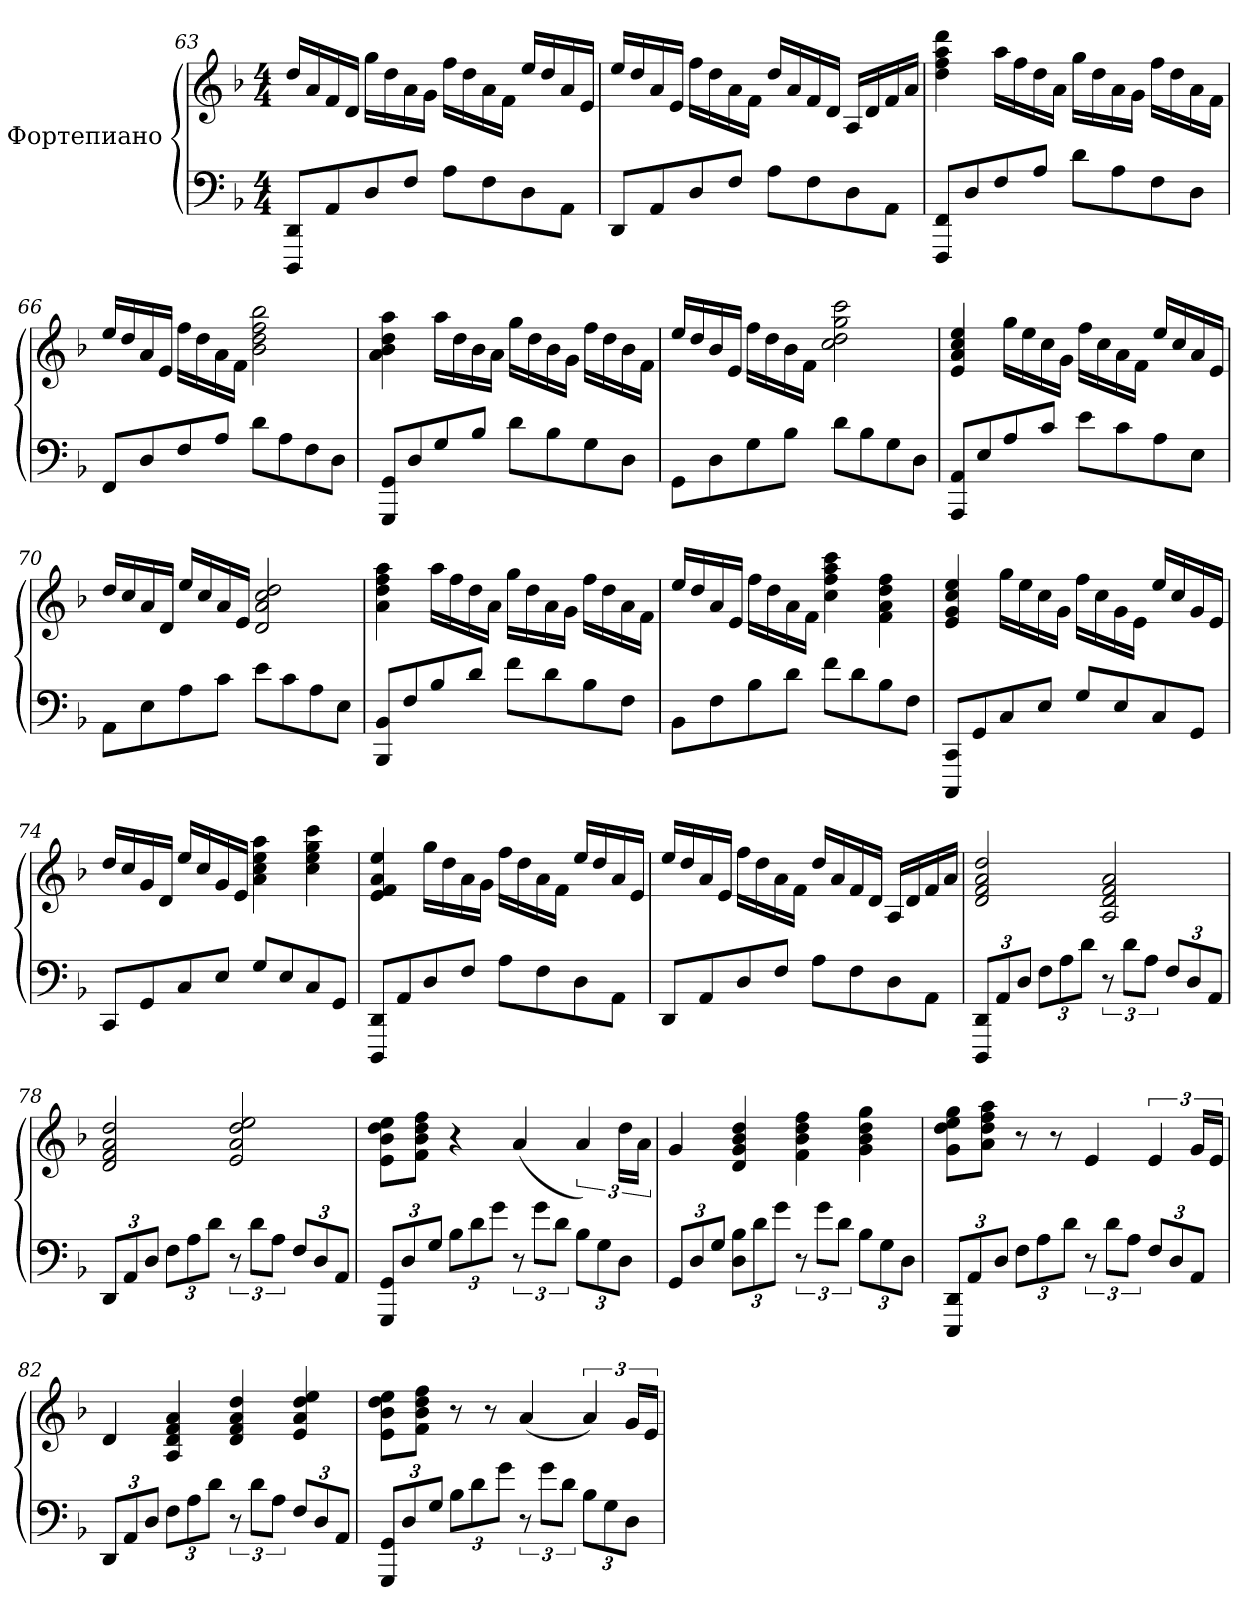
**kern	**kern
*part1	*part1
*staff2	*staff1
*I"Фортепиано	*
*clefF4	*clefG2
*k[b-]	*k[b-]
*M4/4	*M4/4
=63	=63
8DDD/ 8DD/L	16dd/LL
.	16a/
8AA/	16f/
.	16d/JJ
8D/	16gg\LL
.	16dd\
8F/J	16a\
.	16g\JJ
8A\L	16ff\LL
.	16dd\
8F\	16a\
.	16f\JJ
8D\	16ee/LL
.	16dd/
8AA\J	16a/
.	16e/JJ
!!LO:LB:g=z
=64	=64
8DD/L	16ee/LL
.	16dd/
8AA/	16a/
.	16e/JJ
8D/	16ff\LL
.	16dd\
8F/J	16a\
.	16f\JJ
8A\L	16dd/LL
.	16a/
8F\	16f/
.	16d/JJ
8D\	16A/LL
.	16d/
8AA\J	16f/
.	16a/JJ
=65	=65
8FFF/ 8FF/L	4dd\ 4ff\ 4aa\ 4ddd\
8D/	.
8F/	16aa\LL
.	16ff\
8A/J	16dd\
.	16a\JJ
8d\L	16gg\LL
.	16dd\
8A\	16a\
.	16g\JJ
8F\	16ff\LL
.	16dd\
8D\J	16a\
.	16f\JJ
!!LO:LB:g=z
=66	=66
8FF/L	16ee/LL
.	16dd/
8D/	16a/
.	16e/JJ
8F/	16ff\LL
.	16dd\
8A/J	16a\
.	16f\JJ
8d\L	2b-\ 2dd\ 2ff\ 2bb-\
8A\	.
8F\	.
8D\J	.
=67	=67
8GGG/ 8GG/L	4a\ 4b-\ 4dd\ 4aa\
8D/	.
8G/	16aa\LL
.	16dd\
8B-/J	16b-\
.	16a\JJ
8d\L	16gg\LL
.	16dd\
8B-\	16b-\
.	16g\JJ
8G\	16ff\LL
.	16dd\
8D\J	16b-\
.	16f\JJ
!!LO:LB:g=z
=68	=68
8GG\L	16ee/LL
.	16dd/
8D\	16b-/
.	16e/JJ
8G\	16ff\LL
.	16dd\
8B-\J	16b-\
.	16f\JJ
8d\L	2cc\ 2dd\ 2gg\ 2ccc\
8B-\	.
8G\	.
8D\J	.
=69	=69
8AAA/ 8AA/L	4e/ 4a/ 4cc/ 4ee/
8E/	.
8A/	16gg\LL
.	16ee\
8c/J	16cc\
.	16g\JJ
8e\L	16ff\LL
.	16cc\
8c\	16a\
.	16f\JJ
8A\	16ee/LL
.	16cc/
8E\J	16a/
.	16e/JJ
!!LO:LB:g=z
=70	=70
8AA\L	16dd/LL
.	16cc/
8E\	16a/
.	16d/JJ
8A\	16ee/LL
.	16cc/
8c\J	16a/
.	16e/JJ
8e\L	2d/ 2a/ 2cc/ 2dd/
8c\	.
8A\	.
8E\J	.
=71	=71
8BBB-/ 8BB-/L	4a\ 4dd\ 4ff\ 4aa\
8F/	.
8B-/	16aa\LL
.	16ff\
8d/J	16dd\
.	16a\JJ
8f\L	16gg\LL
.	16dd\
8d\	16a\
.	16g\JJ
8B-\	16ff\LL
.	16dd\
8F\J	16a\
.	16f\JJ
!!LO:PB:g=z
=72	=72
8BB-\L	16ee/LL
.	16dd/
8F\	16a/
.	16e/JJ
8B-\	16ff\LL
.	16dd\
8d\J	16a\
.	16f\JJ
8f\L	4cc\ 4ff\ 4aa\ 4ccc\
8d\	.
8B-\	4f\ 4a\ 4dd\ 4ff\
8F\J	.
=73	=73
8CCC/ 8CC/L	4e/ 4g/ 4cc/ 4ee/
8GG/	.
8C/	16gg\LL
.	16ee\
8E/J	16cc\
.	16g\JJ
8G/L	16ff\LL
.	16cc\
8E/	16g\
.	16e\JJ
8C/	16ee/LL
.	16cc/
8GG/J	16g/
.	16e/JJ
!!LO:LB:g=z
=74	=74
8CC/L	16dd/LL
.	16cc/
8GG/	16g/
.	16d/JJ
8C/	16ee/LL
.	16cc/
8E/J	16g/
.	16e/JJ
8G/L	4a\ 4cc\ 4ee\ 4aa\
8E/	.
8C/	4cc\ 4ee\ 4gg\ 4ccc\
8GG/J	.
=75	=75
8DDD/ 8DD/L	4e/ 4f/ 4a/ 4ee/
8AA/	.
8D/	16gg\LL
.	16dd\
8F/J	16a\
.	16g\JJ
8A\L	16ff\LL
.	16dd\
8F\	16a\
.	16f\JJ
8D\	16ee/LL
.	16dd/
8AA\J	16a/
.	16e/JJ
!!LO:LB:g=z
=76	=76
8DD/L	16ee/LL
.	16dd/
8AA/	16a/
.	16e/JJ
8D/	16ff\LL
.	16dd\
8F/J	16a\
.	16f\JJ
8A\L	16dd/LL
.	16a/
8F\	16f/
.	16d/JJ
8D\	16A/LL
.	16d/
8AA\J	16f/
.	16a/JJ
=77	=77
*Xbrackettup	*
12DDD/ 12DD/L	2d/ 2f/ 2a/ 2dd/
12AA/	.
12D/J	.
12F\L	.
12A\	.
12d\J	.
*brackettup	*
12r	2A/ 2d/ 2f/ 2a/
12d\L	.
12A\J	.
*Xbrackettup	*
12F/L	.
12D/	.
12AA/J	.
!!LO:LB:g=z
=78	=78
12DD/L	2d/ 2f/ 2a/ 2dd/
12AA/	.
12D/J	.
12F\L	.
12A\	.
12d\J	.
*brackettup	*
12r	2e/ 2a/ 2dd/ 2ee/
12d\L	.
12A\J	.
*Xbrackettup	*
12F/L	.
12D/	.
12AA/J	.
=79	=79
12GGG/ 12GG/L	8e\ 8b-\ 8dd\ 8ee\L
12D/	.
.	8f\ 8b-\ 8dd\ 8ff\J
12G/J	.
12B-\L	4r
12d\	.
12g\J	.
*brackettup	*
12r	(4a/
12g\L	.
12d\J	.
*Xbrackettup	*
12B-\L	6a/)
12G\	.
12D\J	24dd\LL
.	24a\JJ
!!LO:LB:g=z
=80	=80
12GG/L	4g/
12D/	.
12G/J	.
12D\ 12B-\L	4d/ 4g/ 4b-/ 4dd/
12d\	.
12g\J	.
*brackettup	*
12r	4f\ 4b-\ 4dd\ 4ff\
12g\L	.
12d\J	.
*Xbrackettup	*
12B-\L	4g\ 4b-\ 4dd\ 4gg\
12G\	.
12D\J	.
=81	=81
12EEE/ 12DD/L	8g\ 8dd\ 8ee\ 8gg\L
12AA/	.
.	8a\ 8dd\ 8ff\ 8aa\J
12D/J	.
12F\L	8r
12A\	.
.	8r
12d\J	.
*brackettup	*
12r	4e/
12d\L	.
12A\J	.
*Xbrackettup	*
12F/L	6e/
12D/	.
12AA/J	24g/LL
.	24e/JJ
=82	=82
12DD/L	4d/
12AA/	.
12D/J	.
12F\L	4A/ 4d/ 4f/ 4a/
12A\	.
12d\J	.
*brackettup	*
12r	4d/ 4f/ 4a/ 4dd/
12d\L	.
12A\J	.
*Xbrackettup	*
12F/L	4e/ 4a/ 4dd/ 4ee/
12D/	.
12AA/J	.
!!LO:PB:g=z
=83	=83
12GGG/ 12GG/L	8e\ 8b-\ 8dd\ 8ee\L
12D/	.
.	8f\ 8b-\ 8dd\ 8ff\J
12G/J	.
12B-\L	8r
12d\	.
.	8r
12g\J	.
*brackettup	*
12r	(4a/
12g\L	.
12d\J	.
*Xbrackettup	*
12B-\L	6a/)
12G\	.
12D\J	24g/LL
.	24e/JJ
=	=
*-	*-
